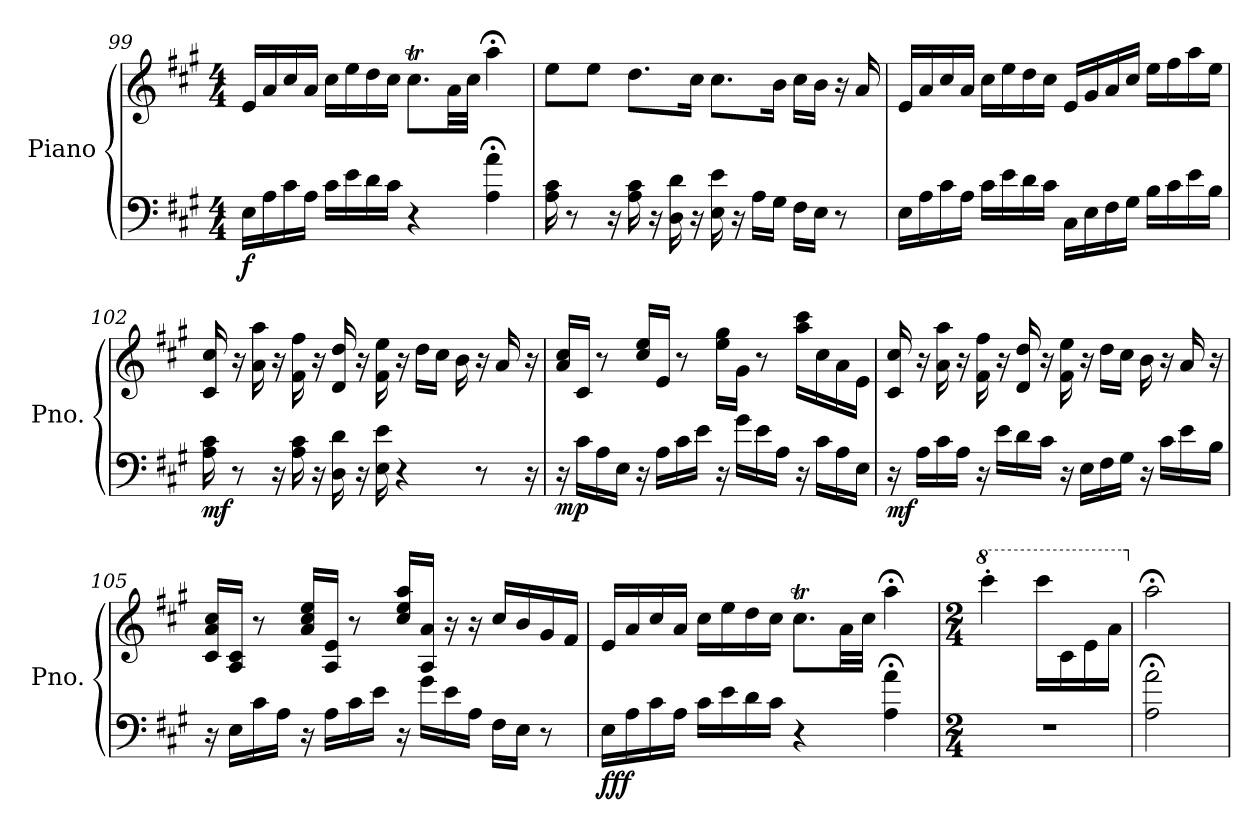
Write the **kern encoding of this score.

**kern	**kern	**dynam
*part1	*part1	*part1
*staff2	*staff1	*staff1/2
*I"Piano	*	*
*I'Pno.	*	*
*clefF4	*clefG2	*
*k[f#c#g#]	*k[f#c#g#]	*
*M4/4	*M4/4	*
=99	=99	=99
!	!	!LO:DY:b=2
16E\LL	16e/LL	f
16A\	16a/	.
16c#\	16cc#/	.
16A\JJ	16a/JJ	.
16c#\LL	16cc#\LL	.
16e\	16ee\	.
16d\	16dd\	.
16c#\JJ	16cc#\JJ	.
4r	8.cc#t\L	.
.	32a\LL	.
.	32cc#\JJJ	.
4A\;< 4a\;<	4aa;<\	.
=100	=100	=100
16A\ 16c#\	8ee\L	.
8r	.	.
.	8ee\J	.
16r	.	.
16A\ 16c#\	8.dd\L	.
16r	.	.
16D\ 16d\	.	.
16r	16cc#\Jk	.
16E\ 16e\	8.cc#\L	.
16r	.	.
16A\LL	.	.
16G#\JJ	16b\Jk	.
16F#\LL	16cc#\LL	.
16E\JJ	16b\JJ	.
8r	16r	.
.	16a/	.
!!LO:LB:g=z
=101	=101	=101
16E\LL	16e/LL	.
16A\	16a/	.
16c#\	16cc#/	.
16A\JJ	16a/JJ	.
16c#\LL	16cc#\LL	.
16e\	16ee\	.
16d\	16dd\	.
16c#\JJ	16cc#\JJ	.
16C#\LL	16e/LL	.
16E\	16g#/	.
16F#\	16a/	.
16G#\JJ	16cc#/JJ	.
16B\LL	16ee\LL	.
16c#\	16ff#\	.
16e\	16aa\	.
16B\JJ	16ee\JJ	.
=102	=102	=102
!	!	!LO:DY:b=2
16A\ 16c#\	16c#/ 16cc#/	mf
8r	16r	.
.	16a\ 16aa\	.
16r	16r	.
16A\ 16c#\	16f#\ 16ff#\	.
16r	16r	.
16D\ 16d\	16d/ 16dd/	.
16r	16r	.
16E\ 16e\	16f#\ 16ee\	.
4r	16r	.
.	16dd\LL	.
.	16cc#\JJ	.
.	16b\	.
8r	16r	.
.	16a/	.
16r	16r	.
!!LO:PB:g=z
=103	=103	=103
!	!	!LO:DY:b=2
16r	16a/ 16cc#/LL	mp
16c#\LL	16c#/JJ	.
16A\	8r	.
16E\JJ	.	.
16r	16cc#/ 16ee/LL	.
16A\LL	16e/JJ	.
16c#\	8r	.
16e\JJ	.	.
16r	16ee\ 16gg#\LL	.
16g#\LL	16g#\JJ	.
16e\	8r	.
16A\JJ	.	.
16r	16aa\ 16ccc#\LL	.
16c#\LL	16cc#\	.
16A\	16a\	.
16E\JJ	16e\JJ	.
=104	=104	=104
!	!	!LO:DY:b=2
16r	16c#/ 16cc#/	mf
16A\LL	16r	.
16c#\	16a\ 16aa\	.
16A\JJ	16r	.
16r	16f#\ 16ff#\	.
16e\LL	16r	.
16d\	16d/ 16dd/	.
16c#\JJ	16r	.
16r	16f#\ 16ee\	.
16E\LL	16r	.
16F#\	16dd\LL	.
16G#\JJ	16cc#\JJ	.
16r	16b\	.
16c#\LL	16r	.
16e\	16a/	.
16B\JJ	16r	.
!!LO:LB:g=z
=105	=105	=105
16r	16c#/ 16a/ 16cc#/LL	.
16E\LL	16A/ 16c#/JJ	.
16c#\	8r	.
16A\JJ	.	.
16r	16a/ 16cc#/ 16ee/LL	.
16A\LL	16A/ 16e/JJ	.
16c#\	8r	.
16e\JJ	.	.
16r	16cc#/ 16ee/ 16aa/LL	.
16g#\LL	16A/ 16a/JJ	.
16e\	16r	.
16A\JJ	16r	.
16F#\LL	16cc#/LL	.
16E\JJ	16b/	.
8r	16g#/	.
.	16f#/JJ	.
=106	=106	=106
!	!	!LO:DY:b=2
!	!	!LO:DY:n=1:b=2
!	!	!LO:DY:n=2:b=2
16E\LL	16e/LL	f f f
16A\	16a/	.
16c#\	16cc#/	.
16A\JJ	16a/JJ	.
16c#\LL	16cc#\LL	.
16e\	16ee\	.
16d\	16dd\	.
16c#\JJ	16cc#\JJ	.
4r	8.cc#t\L	.
.	32a\LL	.
.	32cc#\JJJ	.
4A\;< 4a\;<	4aa;<\	.
=107	=107	=107
*M2/4	*M2/4	*
*	*8va	*
2r	4cccc#'\	.
.	16cccc#\LL	.
.	16cc#\	.
.	16ee\	.
.	16aa\JJ	.
=108	=108	=108
*	*X8va	*
2A\;< 2a\;<	2aa;<\	.
=	=	=
*-	*-	*-
